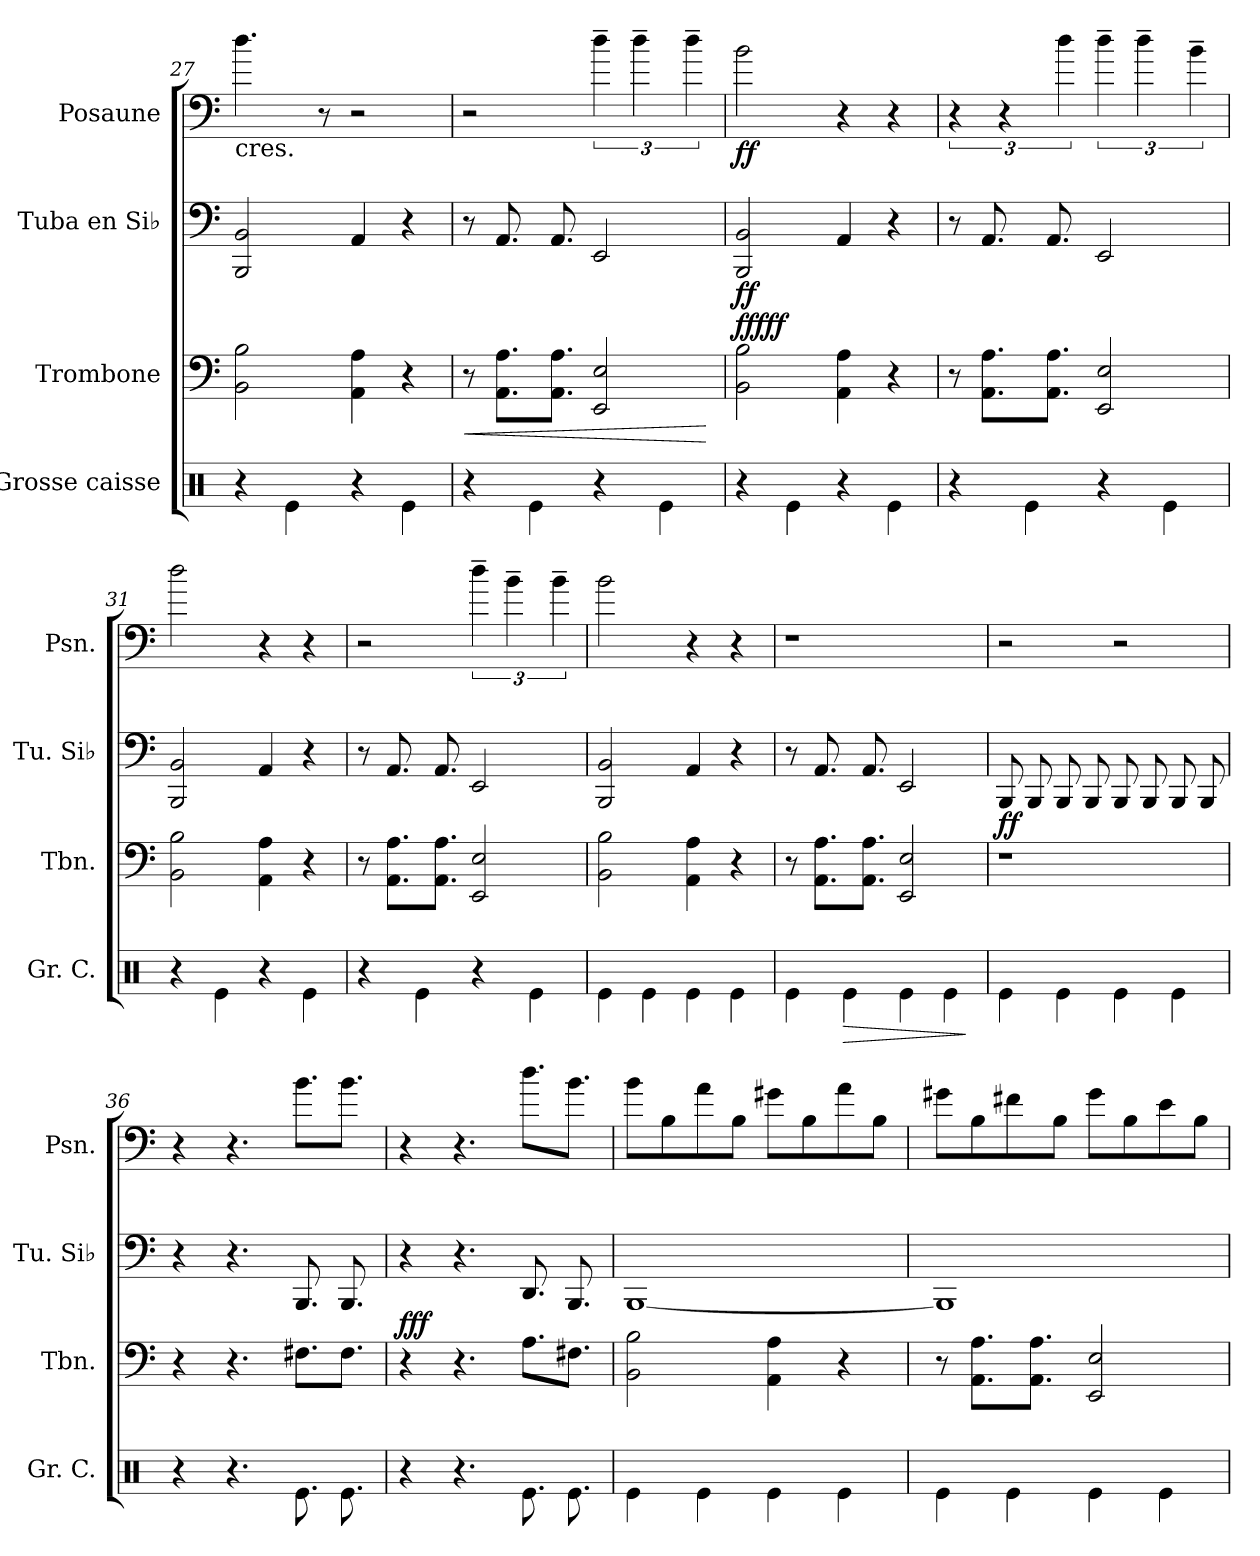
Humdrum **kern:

**kern	**dynam	**kern	**dynam	**kern	**dynam	**kern	**dynam
*part4	*part4	*part3	*part3	*part2	*part2	*part1	*part1
*staff4	*staff4	*staff3	*staff3	*staff2	*staff2	*staff1	*staff1
*I"Grosse caisse	*	*I"Trombone	*	*I"Tuba en Si♭	*	*I"Posaune	*
*I'Gr. C.	*	*I'Tbn.	*	*I'Tu. Si♭	*	*I'Psn.	*
*clefX	*	*clefF4	*	*clefF4	*	*clefF4	*
*k[]	*	*k[]	*	*k[]	*	*k[]	*
=27	=27	=27	=27	=27	=27	=27	=27
!	!	!	!	!	!	!LO:TX:b:t=cres.	!
4r	.	2BB\ 2B\	.	2BBB/ 2BB/	.	4.dd\	.
4Re\	.	.	.	.	.	.	.
.	.	.	.	.	.	8r	.
4r	.	4AA\ 4A\	.	4AA/	.	2r	.
4Re\	.	4r	.	4r	.	.	.
=28	=28	=28	=28	=28	=28	=28	=28
!	!	!	!LO:HP:b	!	!	!	!
4r	.	8r	<	8r	.	2r	.
.	.	8.AA\ 8.A\L	.	8.AA/	.	.	.
4Re\	.	.	.	.	.	.	.
.	.	8.AA\ 8.A\J	.	8.AA/	.	.	.
4r	.	2EE/ 2E/	.	2EE/	.	6dd~\	.
.	.	.	.	.	.	6dd~\	.
4Re\	.	.	.	.	.	.	.
.	.	.	.	.	.	6dd~\	.
.	.	.	[	.	.	.	.
!!LO:LB:g=z
=29	=29	=29	=29	=29	=29	=29	=29
!	!	!	!LO:DY:a	!	!	!	!
!	!	!	!LO:DY:n=1:b	!	!LO:DY:b	!	!LO:DY:b
4r	.	2BB\ 2B\	fff ff	2BBB/ 2BB/	ff	2b\	ff
4Re\	.	.	.	.	.	.	.
4r	.	4AA\ 4A\	.	4AA/	.	4r	.
4Re\	.	4r	.	4r	.	4r	.
=30	=30	=30	=30	=30	=30	=30	=30
4r	.	8r	.	8r	.	6r	.
.	.	8.AA\ 8.A\L	.	8.AA/	.	.	.
.	.	.	.	.	.	6r	.
4Re\	.	.	.	.	.	.	.
.	.	8.AA\ 8.A\J	.	8.AA/	.	.	.
.	.	.	.	.	.	6dd\	.
4r	.	2EE/ 2E/	.	2EE/	.	6dd~\	.
.	.	.	.	.	.	6dd~\	.
4Re\	.	.	.	.	.	.	.
.	.	.	.	.	.	6b~\	.
=31	=31	=31	=31	=31	=31	=31	=31
4r	.	2BB\ 2B\	.	2BBB/ 2BB/	.	2dd\	.
4Re\	.	.	.	.	.	.	.
4r	.	4AA\ 4A\	.	4AA/	.	4r	.
4Re\	.	4r	.	4r	.	4r	.
=32	=32	=32	=32	=32	=32	=32	=32
4r	.	8r	.	8r	.	2r	.
.	.	8.AA\ 8.A\L	.	8.AA/	.	.	.
4Re\	.	.	.	.	.	.	.
.	.	8.AA\ 8.A\J	.	8.AA/	.	.	.
4r	.	2EE/ 2E/	.	2EE/	.	6dd~\	.
.	.	.	.	.	.	6b~\	.
4Re\	.	.	.	.	.	.	.
.	.	.	.	.	.	6b~\	.
=33	=33	=33	=33	=33	=33	=33	=33
4Re\	.	2BB\ 2B\	.	2BBB/ 2BB/	.	2b\	.
4Re\	.	.	.	.	.	.	.
4Re\	.	4AA\ 4A\	.	4AA/	.	4r	.
4Re\	.	4r	.	4r	.	4r	.
=34	=34	=34	=34	=34	=34	=34	=34
4Re\	.	8r	.	8r	.	1r	.
.	.	8.AA\ 8.A\L	.	8.AA/	.	.	.
!	!LO:HP:b	!	!	!	!	!	!
4Re\	>	.	.	.	.	.	.
.	.	8.AA\ 8.A\J	.	8.AA/	.	.	.
4Re\	.	2EE/ 2E/	.	2EE/	.	.	.
4Re\	.	.	.	.	.	.	.
.	]	.	.	.	.	.	.
=35	=35	=35	=35	=35	=35	=35	=35
!	!	!	!LO:DY:a	!	!	!	!
4Re\	.	1r	ff	8BBB/	.	2r	.
.	.	.	.	8BBB/	.	.	.
4Re\	.	.	.	8BBB/	.	.	.
.	.	.	.	8BBB/	.	.	.
4Re\	.	.	.	8BBB/	.	2r	.
.	.	.	.	8BBB/	.	.	.
4Re\	.	.	.	8BBB/	.	.	.
.	.	.	.	8BBB/	.	.	.
=36	=36	=36	=36	=36	=36	=36	=36
4r	.	4r	.	4r	.	4r	.
4.r	.	4.r	.	4.r	.	4.r	.
8.Re\	.	8.F#X\L	.	8.BBB/	.	8.b\L	.
8.Re\	.	8.F#\J	.	8.BBB/	.	8.b\J	.
!!LO:LB:g=z
=37	=37	=37	=37	=37	=37	=37	=37
!	!	!	!LO:DY:a	!	!	!	!
4r	.	4r	fff	4r	.	4r	.
4.r	.	4.r	.	4.r	.	4.r	.
8.Re\	.	8.A\L	.	8.DD/	.	8.dd\L	.
8.Re\	.	8.F#X\J	.	8.BBB/	.	8.b\J	.
=38	=38	=38	=38	=38	=38	=38	=38
4Re\	.	2BB\ 2B\	.	[1BBB	.	8b\L	.
.	.	.	.	.	.	8B\	.
4Re\	.	.	.	.	.	8a\	.
.	.	.	.	.	.	8B\J	.
4Re\	.	4AA\ 4A\	.	.	.	8g#X\L	.
.	.	.	.	.	.	8B\	.
4Re\	.	4r	.	.	.	8a\	.
.	.	.	.	.	.	8B\J	.
=39	=39	=39	=39	=39	=39	=39	=39
4Re\	.	8r	.	1BBB]	.	8g#X\L	.
.	.	8.AA\ 8.A\L	.	.	.	8B\	.
4Re\	.	.	.	.	.	8f#X\	.
.	.	8.AA\ 8.A\J	.	.	.	.	.
.	.	.	.	.	.	8B\J	.
4Re\	.	2EE/ 2E/	.	.	.	8g#\L	.
.	.	.	.	.	.	8B\	.
4Re\	.	.	.	.	.	8e\	.
.	.	.	.	.	.	8B\J	.
=	=	=	=	=	=	=	=
*-	*-	*-	*-	*-	*-	*-	*-
